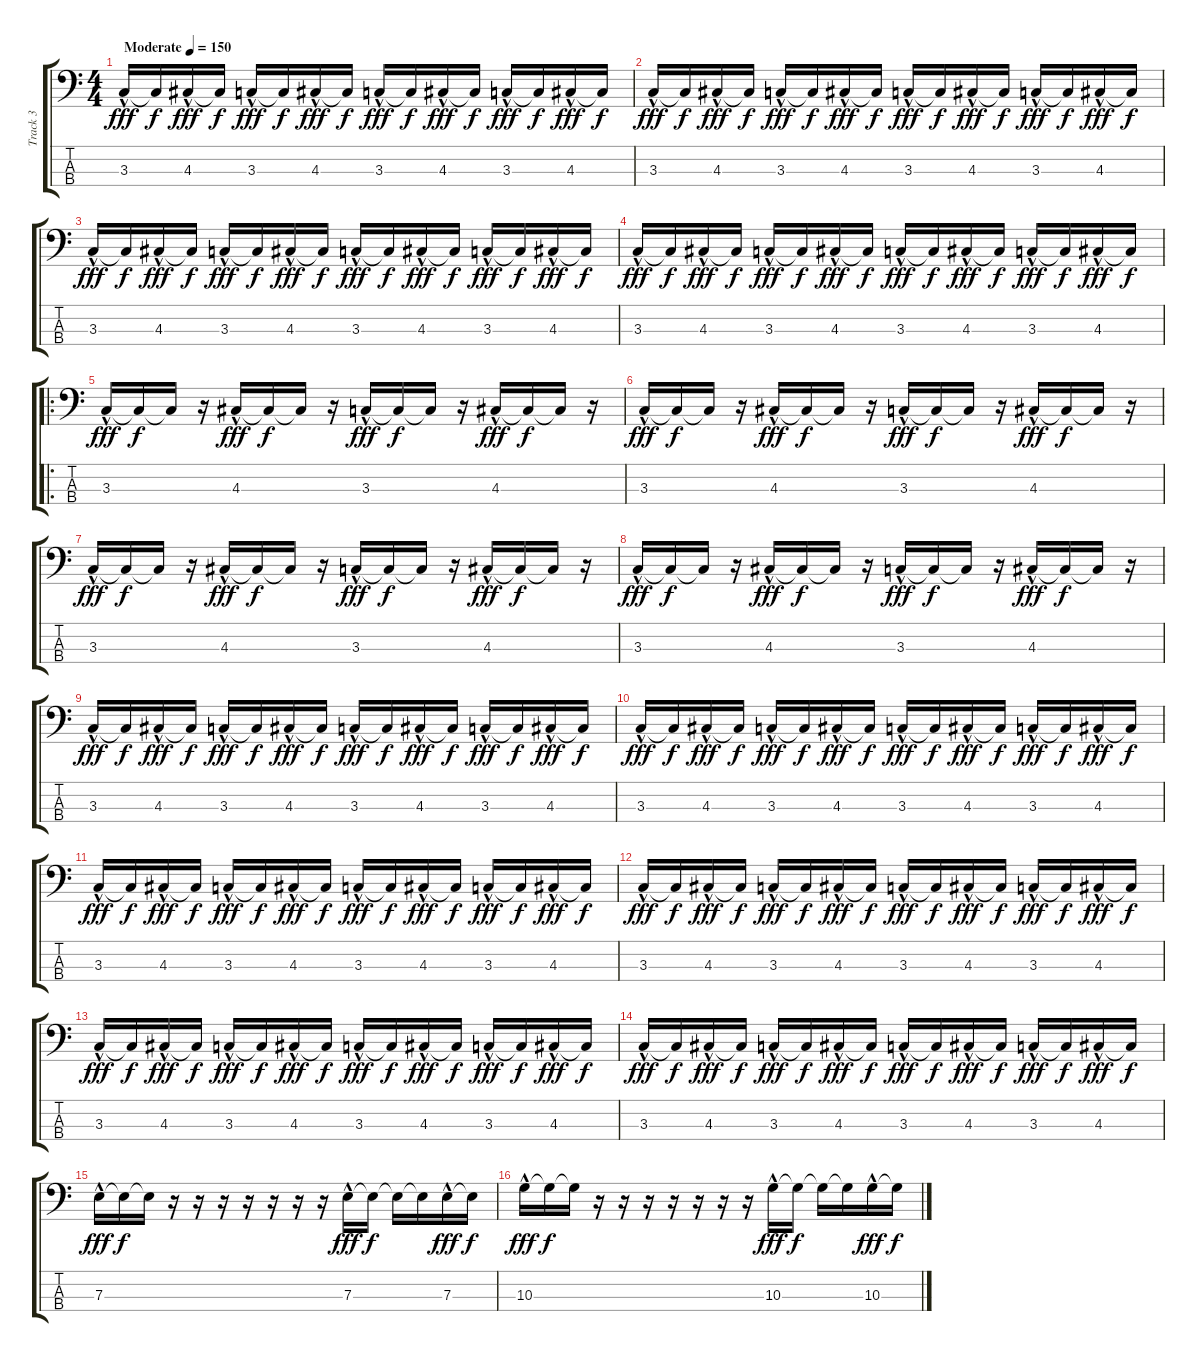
\track ("Track 3" "Track 3") {instrument electricbasspick}
\staff {score tabs}
\tuning (G2 D2 A1 E1) {hide}
\ts (4 4)
\tempo (150 "Moderate")
\clef f4
\ks c
3.3{hac}.16{dy fff instrument electricbasspick} 3.3{t}.16{dy f} 4.3{hac}.16{dy fff} 4.3{t}.16{dy f} 3.3{hac}.16{dy fff} 3.3{t}.16{dy f} 4.3{hac}.16{dy fff} 4.3{t}.16{dy f} 3.3{hac}.16{dy fff} 3.3{t}.16{dy f} 4.3{hac}.16{dy fff} 4.3{t}.16{dy f} 3.3{hac}.16{dy fff} 3.3{t}.16{dy f} 4.3{hac}.16{dy fff} 4.3{t}.16{dy f} |
3.3{hac}.16{dy fff} 3.3{t}.16{dy f} 4.3{hac}.16{dy fff} 4.3{t}.16{dy f} 3.3{hac}.16{dy fff} 3.3{t}.16{dy f} 4.3{hac}.16{dy fff} 4.3{t}.16{dy f} 3.3{hac}.16{dy fff} 3.3{t}.16{dy f} 4.3{hac}.16{dy fff} 4.3{t}.16{dy f} 3.3{hac}.16{dy fff} 3.3{t}.16{dy f} 4.3{hac}.16{dy fff} 4.3{t}.16{dy f} |
3.3{hac}.16{dy fff} 3.3{t}.16{dy f} 4.3{hac}.16{dy fff} 4.3{t}.16{dy f} 3.3{hac}.16{dy fff} 3.3{t}.16{dy f} 4.3{hac}.16{dy fff} 4.3{t}.16{dy f} 3.3{hac}.16{dy fff} 3.3{t}.16{dy f} 4.3{hac}.16{dy fff} 4.3{t}.16{dy f} 3.3{hac}.16{dy fff} 3.3{t}.16{dy f} 4.3{hac}.16{dy fff} 4.3{t}.16{dy f} |
3.3{hac}.16{dy fff} 3.3{t}.16{dy f} 4.3{hac}.16{dy fff} 4.3{t}.16{dy f} 3.3{hac}.16{dy fff} 3.3{t}.16{dy f} 4.3{hac}.16{dy fff} 4.3{t}.16{dy f} 3.3{hac}.16{dy fff} 3.3{t}.16{dy f} 4.3{hac}.16{dy fff} 4.3{t}.16{dy f} 3.3{hac}.16{dy fff} 3.3{t}.16{dy f} 4.3{hac}.16{dy fff} 4.3{t}.16{dy f} |
\ro
3.3{hac}.16{dy fff} 3.3{t}.16{dy f} 3.3{t}.16 r.16 4.3{hac}.16{dy fff} 4.3{t}.16{dy f} 4.3{t}.16 r.16 3.3{hac}.16{dy fff} 3.3{t}.16{dy f} 3.3{t}.16 r.16 4.3{hac}.16{dy fff} 4.3{t}.16{dy f} 4.3{t}.16 r.16 |
3.3{hac}.16{dy fff} 3.3{t}.16{dy f} 3.3{t}.16 r.16 4.3{hac}.16{dy fff} 4.3{t}.16{dy f} 4.3{t}.16 r.16 3.3{hac}.16{dy fff} 3.3{t}.16{dy f} 3.3{t}.16 r.16 4.3{hac}.16{dy fff} 4.3{t}.16{dy f} 4.3{t}.16 r.16 |
3.3{hac}.16{dy fff} 3.3{t}.16{dy f} 3.3{t}.16 r.16 4.3{hac}.16{dy fff} 4.3{t}.16{dy f} 4.3{t}.16 r.16 3.3{hac}.16{dy fff} 3.3{t}.16{dy f} 3.3{t}.16 r.16 4.3{hac}.16{dy fff} 4.3{t}.16{dy f} 4.3{t}.16 r.16 |
3.3{hac}.16{dy fff} 3.3{t}.16{dy f} 3.3{t}.16 r.16 4.3{hac}.16{dy fff} 4.3{t}.16{dy f} 4.3{t}.16 r.16 3.3{hac}.16{dy fff} 3.3{t}.16{dy f} 3.3{t}.16 r.16 4.3{hac}.16{dy fff} 4.3{t}.16{dy f} 4.3{t}.16 r.16 |
3.3{hac}.16{dy fff} 3.3{t}.16{dy f} 4.3{hac}.16{dy fff} 4.3{t}.16{dy f} 3.3{hac}.16{dy fff} 3.3{t}.16{dy f} 4.3{hac}.16{dy fff} 4.3{t}.16{dy f} 3.3{hac}.16{dy fff} 3.3{t}.16{dy f} 4.3{hac}.16{dy fff} 4.3{t}.16{dy f} 3.3{hac}.16{dy fff} 3.3{t}.16{dy f} 4.3{hac}.16{dy fff} 4.3{t}.16{dy f} |
3.3{hac}.16{dy fff} 3.3{t}.16{dy f} 4.3{hac}.16{dy fff} 4.3{t}.16{dy f} 3.3{hac}.16{dy fff} 3.3{t}.16{dy f} 4.3{hac}.16{dy fff} 4.3{t}.16{dy f} 3.3{hac}.16{dy fff} 3.3{t}.16{dy f} 4.3{hac}.16{dy fff} 4.3{t}.16{dy f} 3.3{hac}.16{dy fff} 3.3{t}.16{dy f} 4.3{hac}.16{dy fff} 4.3{t}.16{dy f} |
3.3{hac}.16{dy fff} 3.3{t}.16{dy f} 4.3{hac}.16{dy fff} 4.3{t}.16{dy f} 3.3{hac}.16{dy fff} 3.3{t}.16{dy f} 4.3{hac}.16{dy fff} 4.3{t}.16{dy f} 3.3{hac}.16{dy fff} 3.3{t}.16{dy f} 4.3{hac}.16{dy fff} 4.3{t}.16{dy f} 3.3{hac}.16{dy fff} 3.3{t}.16{dy f} 4.3{hac}.16{dy fff} 4.3{t}.16{dy f} |
3.3{hac}.16{dy fff} 3.3{t}.16{dy f} 4.3{hac}.16{dy fff} 4.3{t}.16{dy f} 3.3{hac}.16{dy fff} 3.3{t}.16{dy f} 4.3{hac}.16{dy fff} 4.3{t}.16{dy f} 3.3{hac}.16{dy fff} 3.3{t}.16{dy f} 4.3{hac}.16{dy fff} 4.3{t}.16{dy f} 3.3{hac}.16{dy fff} 3.3{t}.16{dy f} 4.3{hac}.16{dy fff} 4.3{t}.16{dy f} |
3.3{hac}.16{dy fff} 3.3{t}.16{dy f} 4.3{hac}.16{dy fff} 4.3{t}.16{dy f} 3.3{hac}.16{dy fff} 3.3{t}.16{dy f} 4.3{hac}.16{dy fff} 4.3{t}.16{dy f} 3.3{hac}.16{dy fff} 3.3{t}.16{dy f} 4.3{hac}.16{dy fff} 4.3{t}.16{dy f} 3.3{hac}.16{dy fff} 3.3{t}.16{dy f} 4.3{hac}.16{dy fff} 4.3{t}.16{dy f} |
3.3{hac}.16{dy fff} 3.3{t}.16{dy f} 4.3{hac}.16{dy fff} 4.3{t}.16{dy f} 3.3{hac}.16{dy fff} 3.3{t}.16{dy f} 4.3{hac}.16{dy fff} 4.3{t}.16{dy f} 3.3{hac}.16{dy fff} 3.3{t}.16{dy f} 4.3{hac}.16{dy fff} 4.3{t}.16{dy f} 3.3{hac}.16{dy fff} 3.3{t}.16{dy f} 4.3{hac}.16{dy fff} 4.3{t}.16{dy f} |
7.3{hac}.16{dy fff} 7.3{t}.16{dy f} 7.3{t}.16 r.16 r.16 r.16 r.16 r.16 r.16 r.16 7.3{hac}.16{dy fff} 7.3{t}.16{dy f} 7.3{t}.16 7.3{t}.16 7.3{hac}.16{dy fff} 7.3{t}.16{dy f} |
10.3{hac}.16{dy fff} 10.3{t}.16{dy f} 10.3{t}.16 r.16 r.16 r.16 r.16 r.16 r.16 r.16 10.3{hac}.16{dy fff} 10.3{t}.16{dy f} 10.3{t}.16 10.3{t}.16 10.3{hac}.16{dy fff} 10.3{t}.16{dy f}
